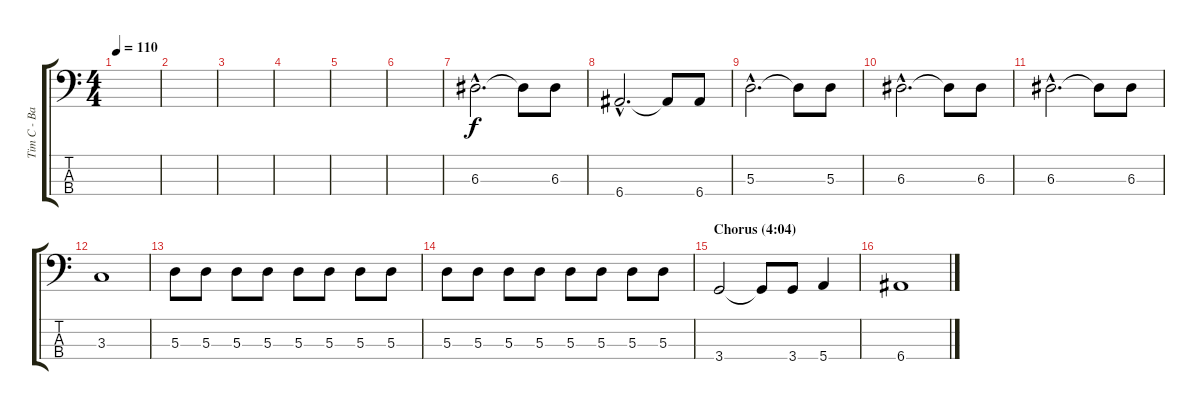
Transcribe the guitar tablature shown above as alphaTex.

\track ("Tim C - Bass" "Tim C - Ba") {instrument electricbassfinger}
\staff {score tabs}
\tuning (G2 D2 A1 E1) {hide}
\ts (4 4)
\tempo 110
\clef f4
\ks c
|
|
|
|
|
|
6.3{hac}.2{d} 6.3{t}.8 6.3.8 |
6.4{hac}.2{d} 6.4{t}.8 6.4.8 |
5.3{hac}.2{d} 5.3{t}.8 5.3.8 |
6.3{hac}.2{d} 6.3{t}.8 6.3.8 |
6.3{hac}.2{d} 6.3{t}.8 6.3.8 |
3.3.1 |
5.3.8 5.3.8 5.3.8 5.3.8 5.3.8 5.3.8 5.3.8 5.3.8 |
5.3.8 5.3.8 5.3.8 5.3.8 5.3.8 5.3.8 5.3.8 5.3.8 |
\section ("" "Chorus (4:04)")
3.4.2 3.4{t}.8 3.4.8 5.4.4 |
6.4.1
